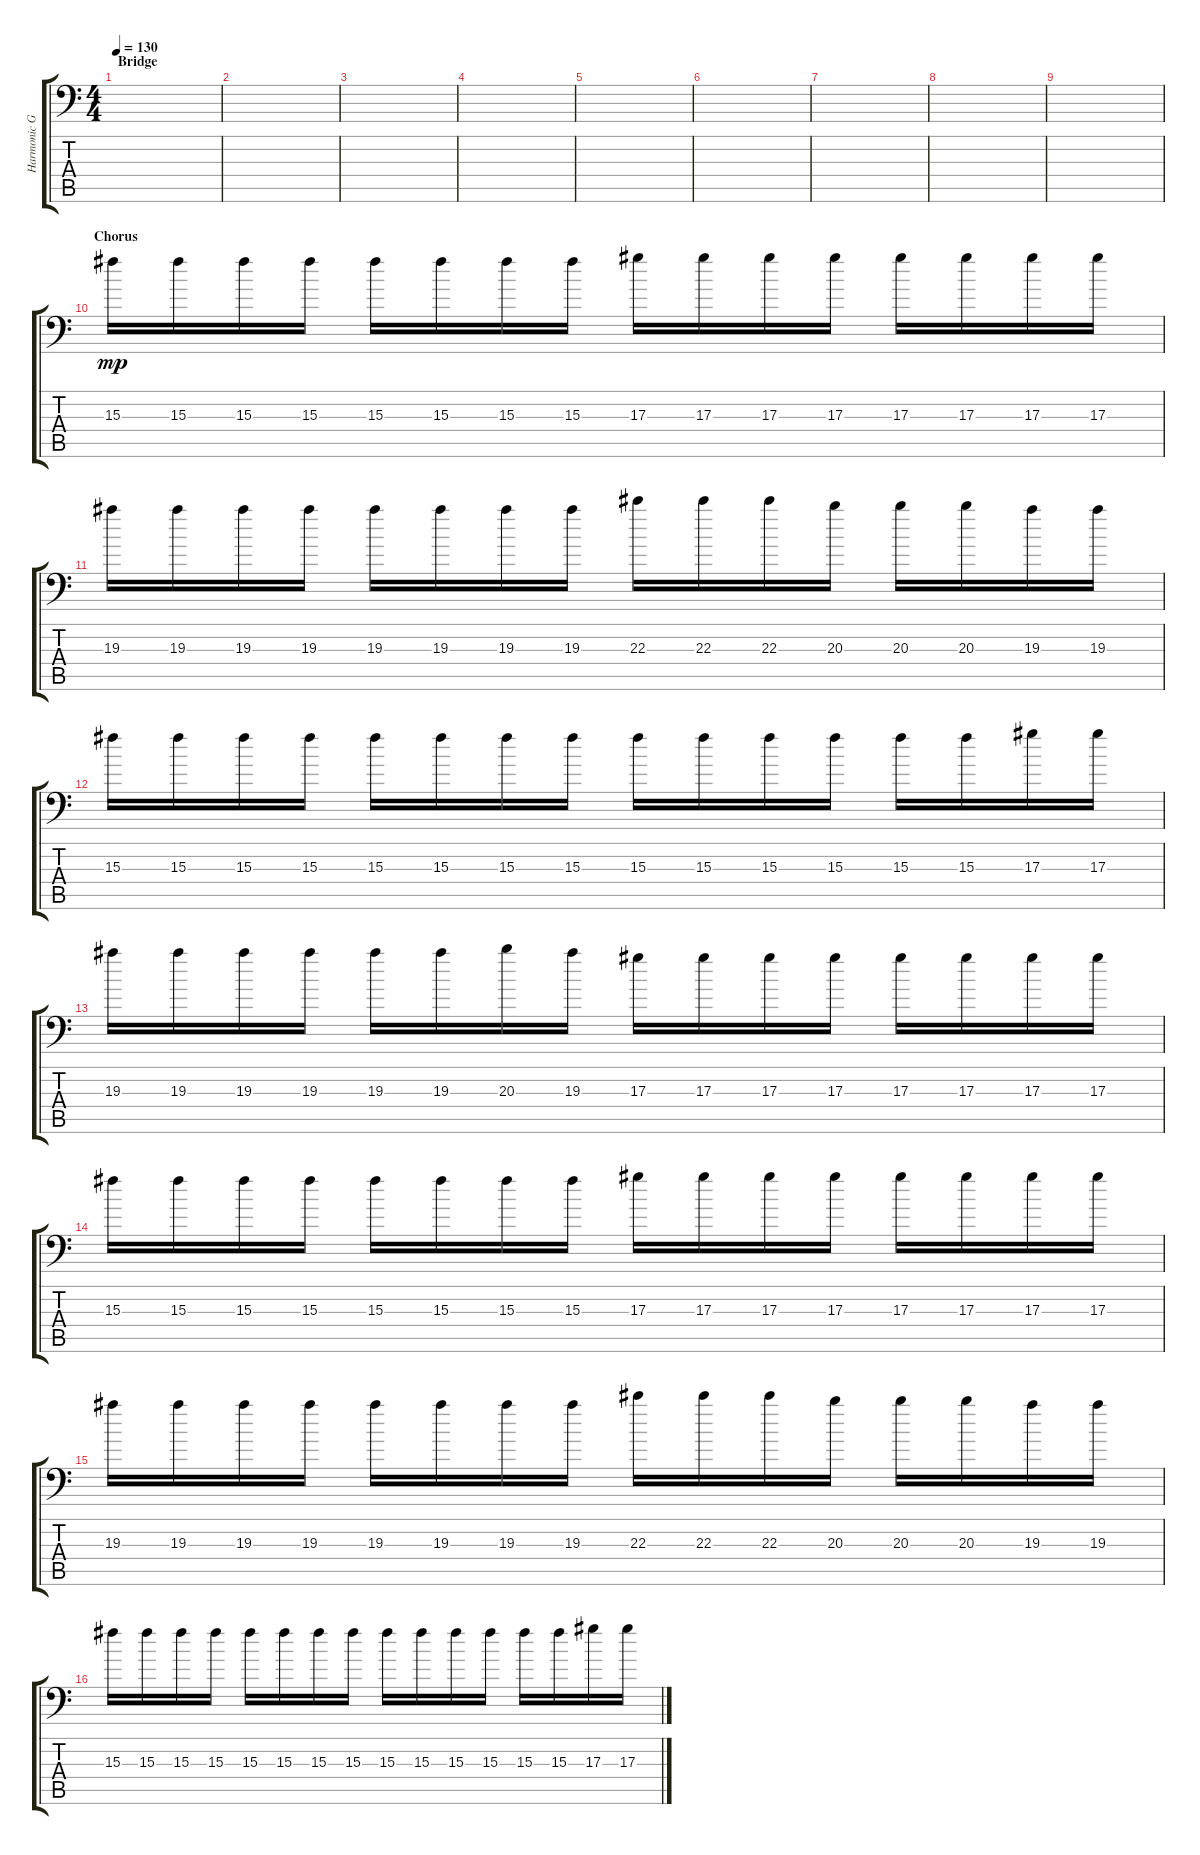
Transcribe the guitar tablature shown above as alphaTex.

\track ("Harmonic Guitar" "Harmonic G") {instrument distortionguitar}
\staff {score tabs}
\tuning (C4 G3 Eb3 Bb2 F2 Bb1) {hide}
\ts (4 4)
\section ("" "Bridge")
\tempo 130
\clef f4
\ks c
|
|
|
|
|
|
|
|
|
\section ("" "Chorus")
15.3.16{dy mp} 15.3.16 15.3.16 15.3.16 15.3.16 15.3.16 15.3.16 15.3.16 17.3.16 17.3.16 17.3.16 17.3.16 17.3.16 17.3.16 17.3.16 17.3.16 |
19.3.16 19.3.16 19.3.16 19.3.16 19.3.16 19.3.16 19.3.16 19.3.16 22.3.16 22.3.16 22.3.16 20.3.16 20.3.16 20.3.16 19.3.16 19.3.16 |
15.3.16 15.3.16 15.3.16 15.3.16 15.3.16 15.3.16 15.3.16 15.3.16 15.3.16 15.3.16 15.3.16 15.3.16 15.3.16 15.3.16 17.3.16 17.3.16 |
19.3.16 19.3.16 19.3.16 19.3.16 19.3.16 19.3.16 20.3.16 19.3.16 17.3.16 17.3.16 17.3.16 17.3.16 17.3.16 17.3.16 17.3.16 17.3.16 |
15.3.16 15.3.16 15.3.16 15.3.16 15.3.16 15.3.16 15.3.16 15.3.16 17.3.16 17.3.16 17.3.16 17.3.16 17.3.16 17.3.16 17.3.16 17.3.16 |
19.3.16 19.3.16 19.3.16 19.3.16 19.3.16 19.3.16 19.3.16 19.3.16 22.3.16 22.3.16 22.3.16 20.3.16 20.3.16 20.3.16 19.3.16 19.3.16 |
15.3.16 15.3.16 15.3.16 15.3.16 15.3.16 15.3.16 15.3.16 15.3.16 15.3.16 15.3.16 15.3.16 15.3.16 15.3.16 15.3.16 17.3.16 17.3.16
